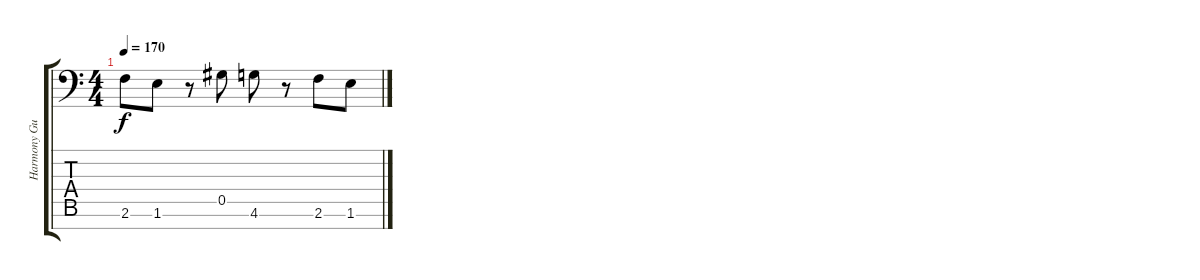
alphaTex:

\track ("Harmony Guitar" "Harmony Gu") {instrument distortionguitar}
\staff {score tabs}
\tuning (Eb4 Bb3 Gb3 Db3 Ab2 Eb2 Bb1) {hide}
\ts (4 4)
\tempo 170
\clef f4
\ks c
2.6.8{dy f} 1.6.8 r.8 0.5.8 4.6.8 r.8 2.6.8 1.6.8
